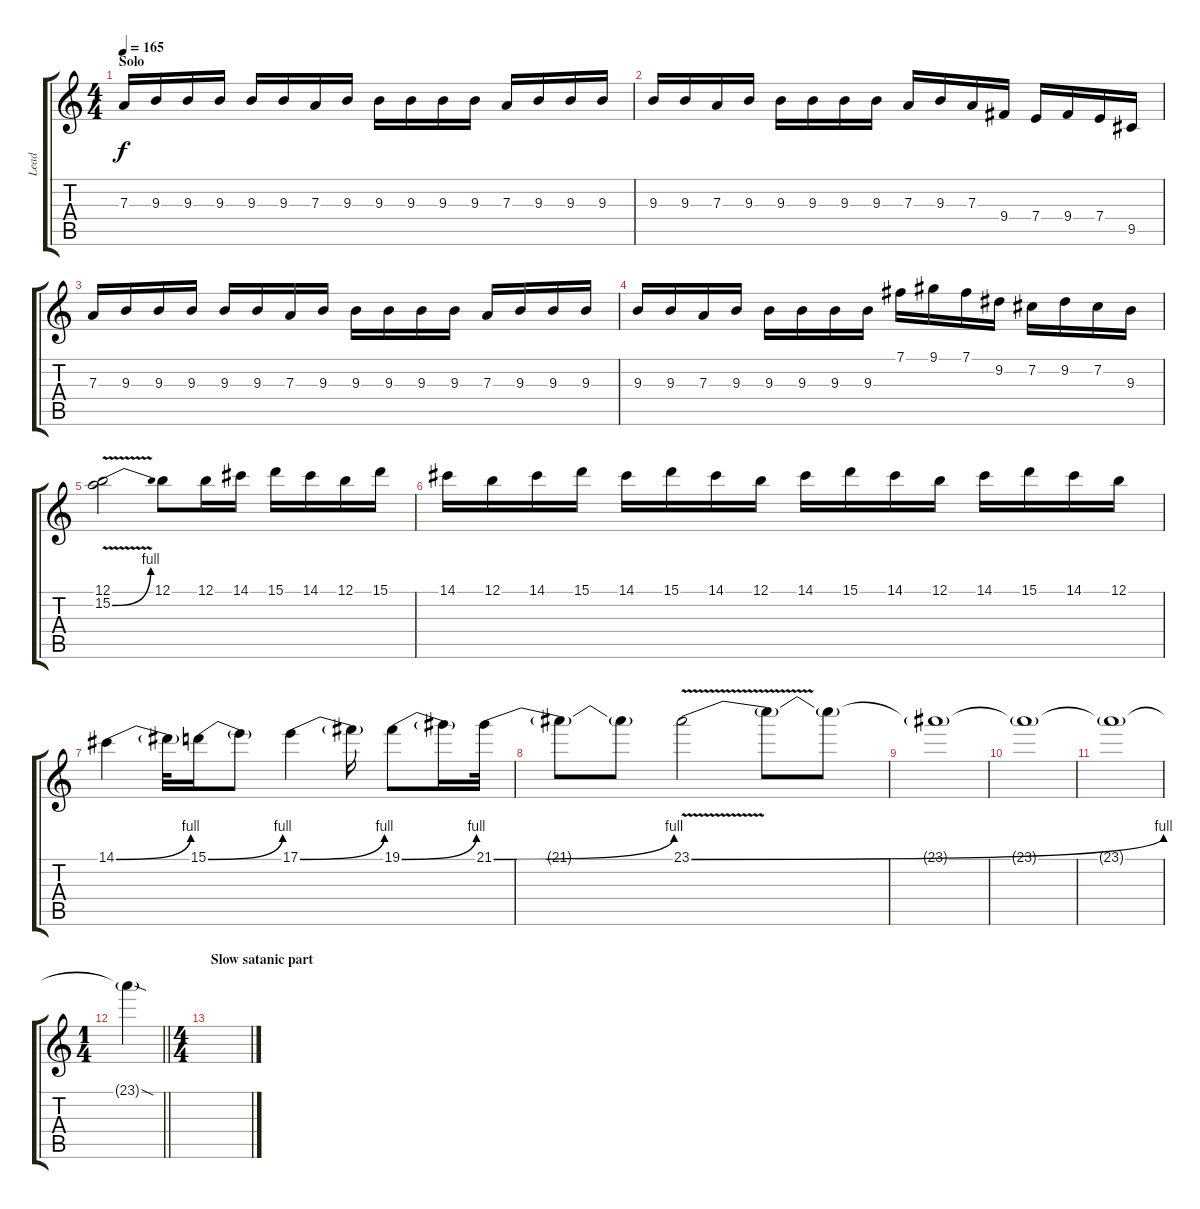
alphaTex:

\track ("Lead" "Lead") {instrument electricguitarclean}
\staff {score tabs}
\tuning (B3 Gb3 D3 A2 E2 B1) {hide}
\ts (4 4)
\section ("" "Solo")
\tempo 165
\clef g2
\ks c
7.3.16{dy f volume 16} 9.3.16 9.3.16 9.3.16 9.3.16 9.3.16 7.3.16 9.3.16 9.3.16 9.3.16 9.3.16 9.3.16 7.3.16 9.3.16 9.3.16 9.3.16 |
9.3.16 9.3.16 7.3.16 9.3.16 9.3.16 9.3.16 9.3.16 9.3.16 7.3.16 9.3.16 7.3.16 9.4.16 7.4.16 9.4.16 7.4.16 9.5.16 |
7.3.16 9.3.16 9.3.16 9.3.16 9.3.16 9.3.16 7.3.16 9.3.16 9.3.16 9.3.16 9.3.16 9.3.16 7.3.16 9.3.16 9.3.16 9.3.16 |
9.3.16 9.3.16 7.3.16 9.3.16 9.3.16 9.3.16 9.3.16 9.3.16 7.1.16 9.1.16 7.1.16 9.2.16 7.2.16 9.2.16 7.2.16 9.3.16 |
(12.1 15.2{be (bend 0 0 60 4) v}).2 12.1.8 12.1.16 14.1.16 15.1.16 14.1.16 12.1.16 15.1.16 |
14.1.16 12.1.16 14.1.16 15.1.16 14.1.16 15.1.16 14.1.16 12.1.16 14.1.16 15.1.16 14.1.16 12.1.16 14.1.16 15.1.16 14.1.16 12.1.16 |
14.1{be (bend 0 0 60 4)}.4 14.1{t}.32 15.1{be (bend 0 0 60 4)}.16 15.1{t}.8 17.1{be (bend 0 0 60 4)}.4 17.1{t}.16 19.1{be (bend 0 0 60 4)}.8 19.1{t}.16 21.1{be (bend 0 0 60 4)}.32 |
21.1{t}.8 21.1{t}.8 23.1{be (bend 0 0 60 4) v}.2 23.1{t}.8 23.1{t}.8 |
23.1{t}.1 |
23.1{t}.1 |
23.1{t}.1 |
\ts (1 4)
\barLineRight lightlight
23.1{sod t}.4 |
\ts (4 4)
\section ("" "Slow satanic part")
